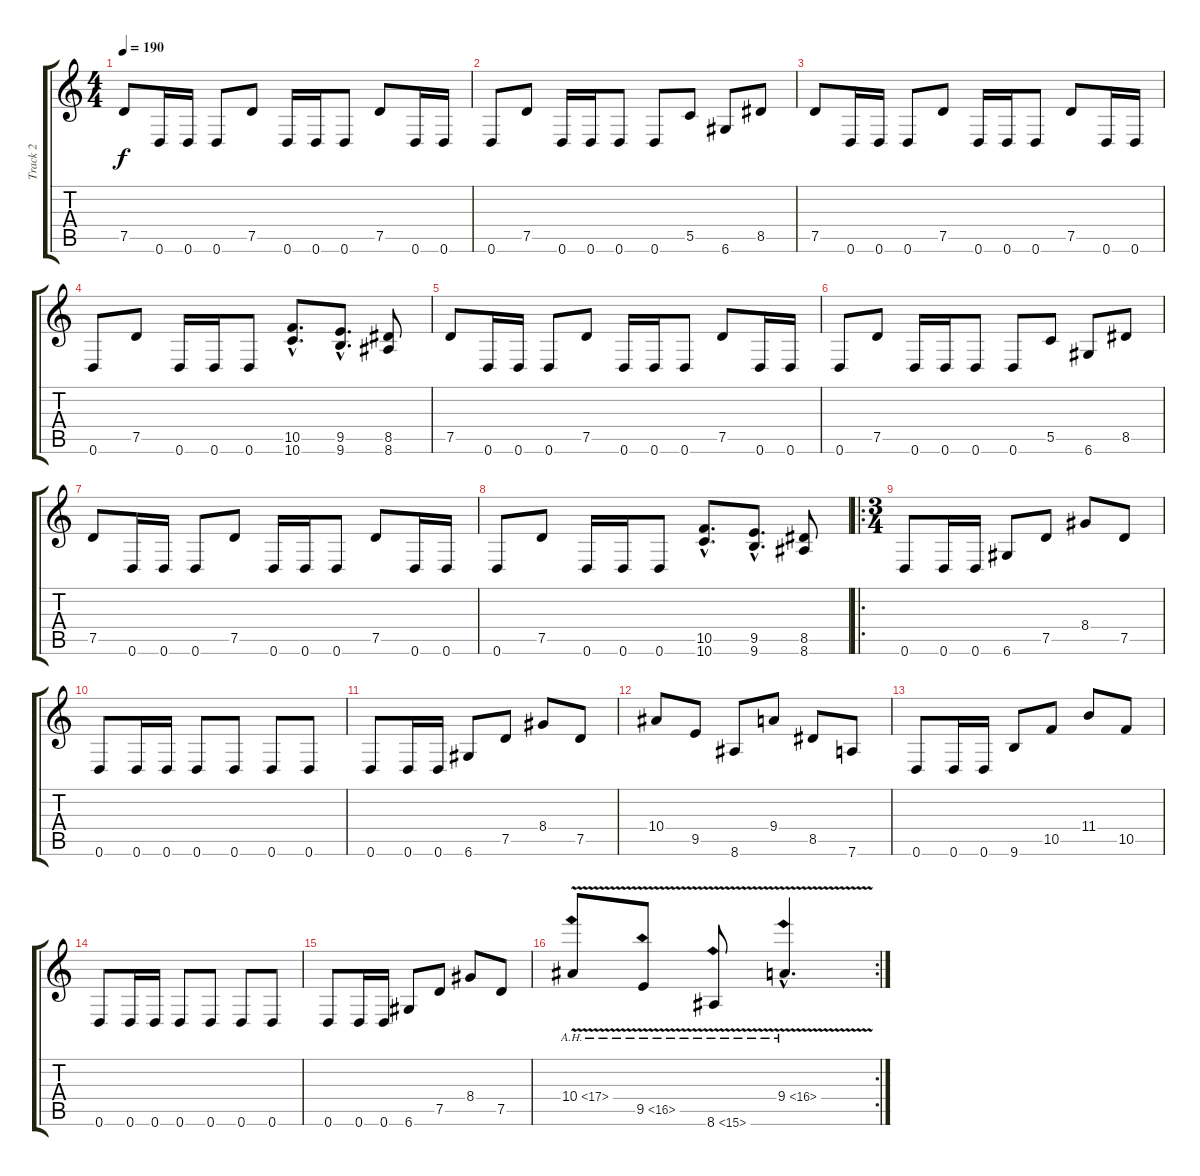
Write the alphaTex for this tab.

\track ("Track 2" "Track 2") {instrument distortionguitar}
\staff {score tabs}
\tuning (D4 A3 F3 C3 G2 D2) {hide}
\ts (4 4)
\tempo 190
\clef g2
\ks c
7.5.8{dy f} 0.6.16 0.6.16 0.6.8 7.5.8 0.6.16 0.6.16 0.6.8 7.5.8 0.6.16 0.6.16 |
0.6.8 7.5.8 0.6.16 0.6.16 0.6.8 0.6.8 5.5.8 6.6.8 8.5.8 |
7.5.8 0.6.16 0.6.16 0.6.8 7.5.8 0.6.16 0.6.16 0.6.8 7.5.8 0.6.16 0.6.16 |
0.6.8 7.5.8 0.6.16 0.6.16 0.6.8 (10.5{hac} 10.6{hac}).8{d} (9.5{hac} 9.6{hac}).8{d} (8.5 8.6).8 |
7.5.8 0.6.16 0.6.16 0.6.8 7.5.8 0.6.16 0.6.16 0.6.8 7.5.8 0.6.16 0.6.16 |
0.6.8 7.5.8 0.6.16 0.6.16 0.6.8 0.6.8 5.5.8 6.6.8 8.5.8 |
7.5.8 0.6.16 0.6.16 0.6.8 7.5.8 0.6.16 0.6.16 0.6.8 7.5.8 0.6.16 0.6.16 |
0.6.8 7.5.8 0.6.16 0.6.16 0.6.8 (10.5{hac} 10.6{hac}).8{d} (9.5{hac} 9.6{hac}).8{d} (8.5 8.6).8 |
\ro
\ts (3 4)
0.6.8 0.6.16 0.6.16 6.6.8 7.5.8 8.4.8 7.5.8 |
0.6.8 0.6.16 0.6.16 0.6.8 0.6.8 0.6.8 0.6.8 |
0.6.8 0.6.16 0.6.16 6.6.8 7.5.8 8.4.8 7.5.8 |
10.4.8 9.5.8 8.6.8 9.4.8 8.5.8 7.6.8 |
0.6.8 0.6.16 0.6.16 9.6.8 10.5.8 11.4.8 10.5.8 |
0.6.8 0.6.16 0.6.16 0.6.8 0.6.8 0.6.8 0.6.8 |
0.6.8 0.6.16 0.6.16 6.6.8 7.5.8 8.4.8 7.5.8 |
\rc 2
10.4{ah 7 v}.8 9.5{ah 7 v}.8 8.6{ah 7 v}.8 9.4{ah 7 v hac}.4{d}
